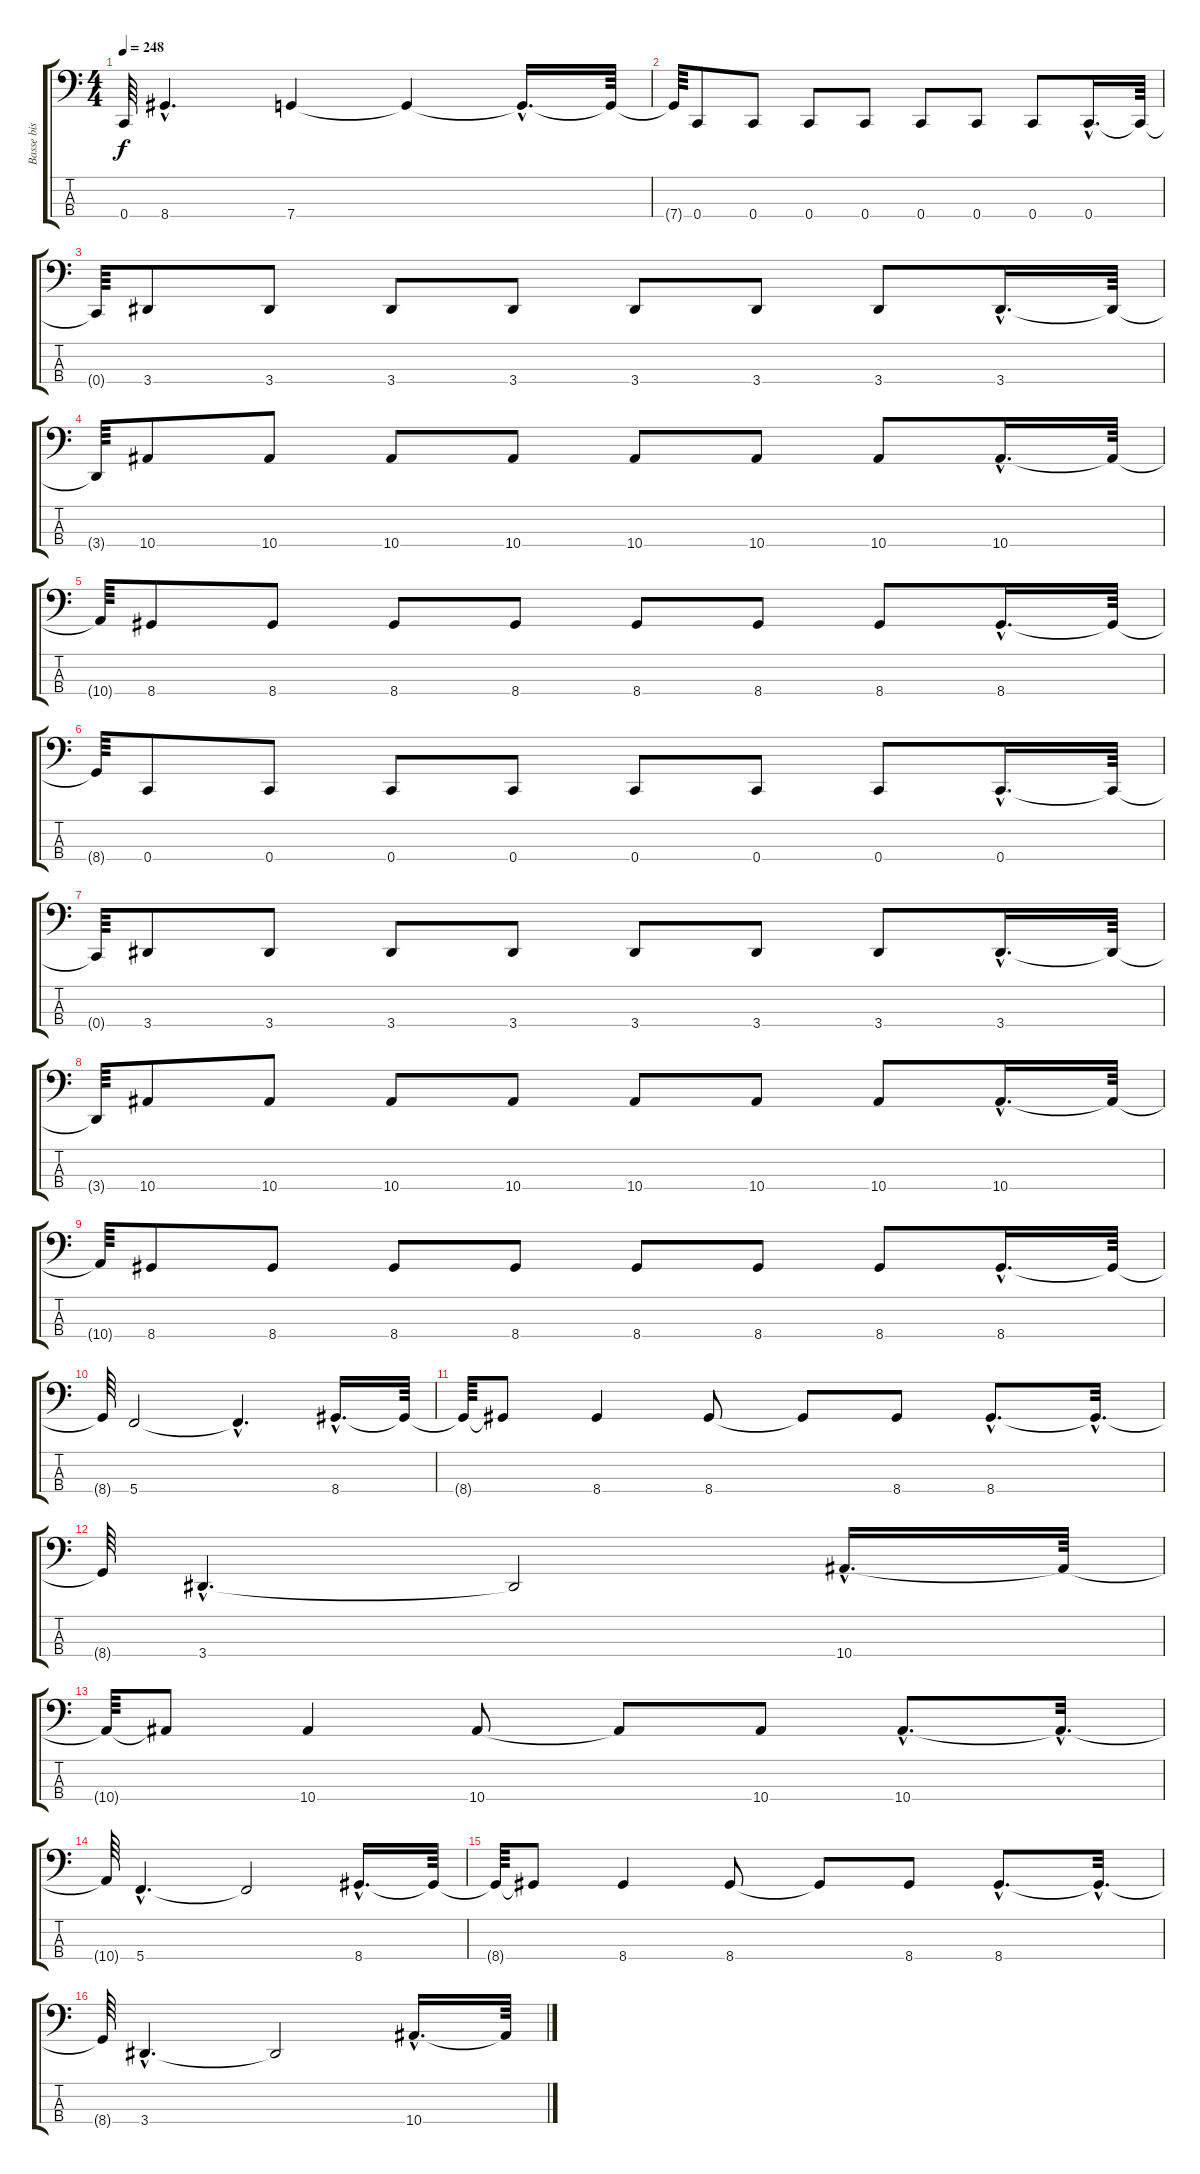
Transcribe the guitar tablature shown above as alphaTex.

\track ("Basse bis Dr-C" "Basse bis ") {instrument synthbass2}
\staff {score tabs}
\tuning (F2 C2 G1 C1) {hide}
\ts (4 4)
\tempo 248
\clef f4
\ks c
0.4{t}.64{dy f} 8.4{hac}.4{d} 7.4.4 7.4{t}.4 7.4{hac t}.16{d} 7.4{t}.64 |
7.4{t}.64 0.4.8 0.4.8 0.4.8 0.4.8 0.4.8 0.4.8 0.4.8 0.4{hac}.16{d} 0.4{t}.64 |
0.4{t}.64 3.4.8 3.4.8 3.4.8 3.4.8 3.4.8 3.4.8 3.4.8 3.4{hac}.16{d} 3.4{t}.64 |
3.4{t}.64 10.4.8 10.4.8 10.4.8 10.4.8 10.4.8 10.4.8 10.4.8 10.4{hac}.16{d} 10.4{t}.64 |
10.4{t}.64 8.4.8 8.4.8 8.4.8 8.4.8 8.4.8 8.4.8 8.4.8 8.4{hac}.16{d} 8.4{t}.64 |
8.4{t}.64 0.4.8 0.4.8 0.4.8 0.4.8 0.4.8 0.4.8 0.4.8 0.4{hac}.16{d} 0.4{t}.64 |
0.4{t}.64 3.4.8 3.4.8 3.4.8 3.4.8 3.4.8 3.4.8 3.4.8 3.4{hac}.16{d} 3.4{t}.64 |
3.4{t}.64 10.4.8 10.4.8 10.4.8 10.4.8 10.4.8 10.4.8 10.4.8 10.4{hac}.16{d} 10.4{t}.64 |
10.4{t}.64 8.4.8 8.4.8 8.4.8 8.4.8 8.4.8 8.4.8 8.4.8 8.4{hac}.16{d} 8.4{t}.64 |
8.4{t}.64 5.4.2 5.4{hac t}.4{d} 8.4{hac}.16{d} 8.4{t}.64 |
8.4{t}.64 8.4{t}.8 8.4.4 8.4.8 8.4{t}.8 8.4.8 8.4{hac}.8{d} 8.4{hac t}.32{d} |
8.4{t}.64 3.4{hac}.4{d} 3.4{t}.2 10.4{hac}.16{d} 10.4{t}.64 |
10.4{t}.64 10.4{t}.8 10.4.4 10.4.8 10.4{t}.8 10.4.8 10.4{hac}.8{d} 10.4{hac t}.32{d} |
10.4{t}.64 5.4{hac}.4{d} 5.4{t}.2 8.4{hac}.16{d} 8.4{t}.64 |
8.4{t}.64 8.4{t}.8 8.4.4 8.4.8 8.4{t}.8 8.4.8 8.4{hac}.8{d} 8.4{hac t}.32{d} |
8.4{t}.64 3.4{hac}.4{d} 3.4{t}.2 10.4{hac}.16{d} 10.4{t}.64
